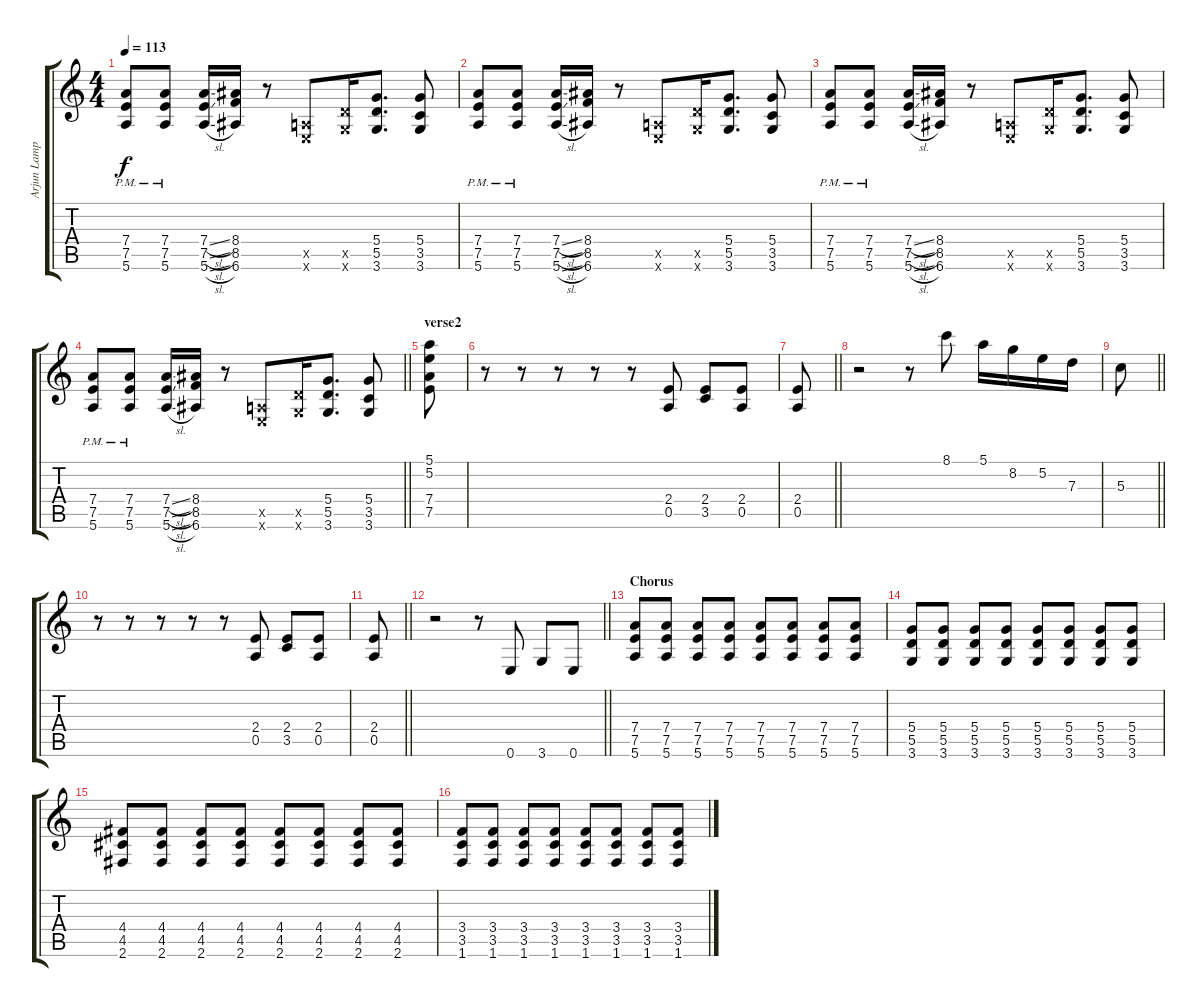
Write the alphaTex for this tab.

\track ("Arjun Lampal(me)" "Arjun Lamp") {instrument distortionguitar}
\staff {score tabs}
\tuning (E4 B3 G3 D3 A2 E2) {hide}
\ts (4 4)
\tempo 113
\clef g2
\ks c
(7.4{pm} 7.5{pm} 5.6{pm}).8{dy f} (7.4{pm} 7.5{pm} 5.6{pm}).8 (7.4{sl} 7.5{sl} 5.6{sl}).16 (8.4 8.5 6.6).16 r.8 (0.5{x} 0.6{x}).8 (5.5{x} 3.6{x}).16 (5.4 5.5 3.6).8{d} (5.4 3.5 3.6).8 |
(7.4{pm} 7.5{pm} 5.6{pm}).8 (7.4{pm} 7.5{pm} 5.6{pm}).8 (7.4{sl} 7.5{sl} 5.6{sl}).16 (8.4 8.5 6.6).16 r.8 (0.5{x} 0.6{x}).8 (5.5{x} 3.6{x}).16 (5.4 5.5 3.6).8{d} (5.4 3.5 3.6).8 |
(7.4{pm} 7.5{pm} 5.6{pm}).8 (7.4{pm} 7.5{pm} 5.6{pm}).8 (7.4{sl} 7.5{sl} 5.6{sl}).16 (8.4 8.5 6.6).16 r.8 (0.5{x} 0.6{x}).8 (5.5{x} 3.6{x}).16 (5.4 5.5 3.6).8{d} (5.4 3.5 3.6).8 |
\barLineRight lightlight
(7.4{pm} 7.5{pm} 5.6{pm}).8 (7.4{pm} 7.5{pm} 5.6{pm}).8 (7.4{sl} 7.5{sl} 5.6{sl}).16 (8.4 8.5 6.6).16 r.8 (0.5{x} 0.6{x}).8 (5.5{x} 3.6{x}).16 (5.4 5.5 3.6).8{d} (5.4 3.5 3.6).8 |
\section ("" "verse2")
(5.1 5.2 7.4 7.5).8 |
r.8 r.8 r.8 r.8 r.8 (2.4 0.5).8 (2.4 3.5).8 (2.4 0.5).8 |
\barLineRight lightlight
(2.4 0.5).8 |
r.2 r.8 8.1.8 5.1.16 8.2.16 5.2.16 7.3.16 |
\barLineRight lightlight
5.3.8 |
r.8 r.8 r.8 r.8 r.8 (2.4 0.5).8 (2.4 3.5).8 (2.4 0.5).8 |
\barLineRight lightlight
(2.4 0.5).8 |
\barLineRight lightlight
r.2 r.8 0.6.8 3.6.8 0.6.8 |
\section ("" "Chorus")
(7.4 7.5 5.6).8 (7.4 7.5 5.6).8 (7.4 7.5 5.6).8 (7.4 7.5 5.6).8 (7.4 7.5 5.6).8 (7.4 7.5 5.6).8 (7.4 7.5 5.6).8 (7.4 7.5 5.6).8 |
(5.4 5.5 3.6).8 (5.4 5.5 3.6).8 (5.4 5.5 3.6).8 (5.4 5.5 3.6).8 (5.4 5.5 3.6).8 (5.4 5.5 3.6).8 (5.4 5.5 3.6).8 (5.4 5.5 3.6).8 |
(4.4 4.5 2.6).8 (4.4 4.5 2.6).8 (4.4 4.5 2.6).8 (4.4 4.5 2.6).8 (4.4 4.5 2.6).8 (4.4 4.5 2.6).8 (4.4 4.5 2.6).8 (4.4 4.5 2.6).8 |
(3.4 3.5 1.6).8 (3.4 3.5 1.6).8 (3.4 3.5 1.6).8 (3.4 3.5 1.6).8 (3.4 3.5 1.6).8 (3.4 3.5 1.6).8 (3.4 3.5 1.6).8 (3.4 3.5 1.6).8
